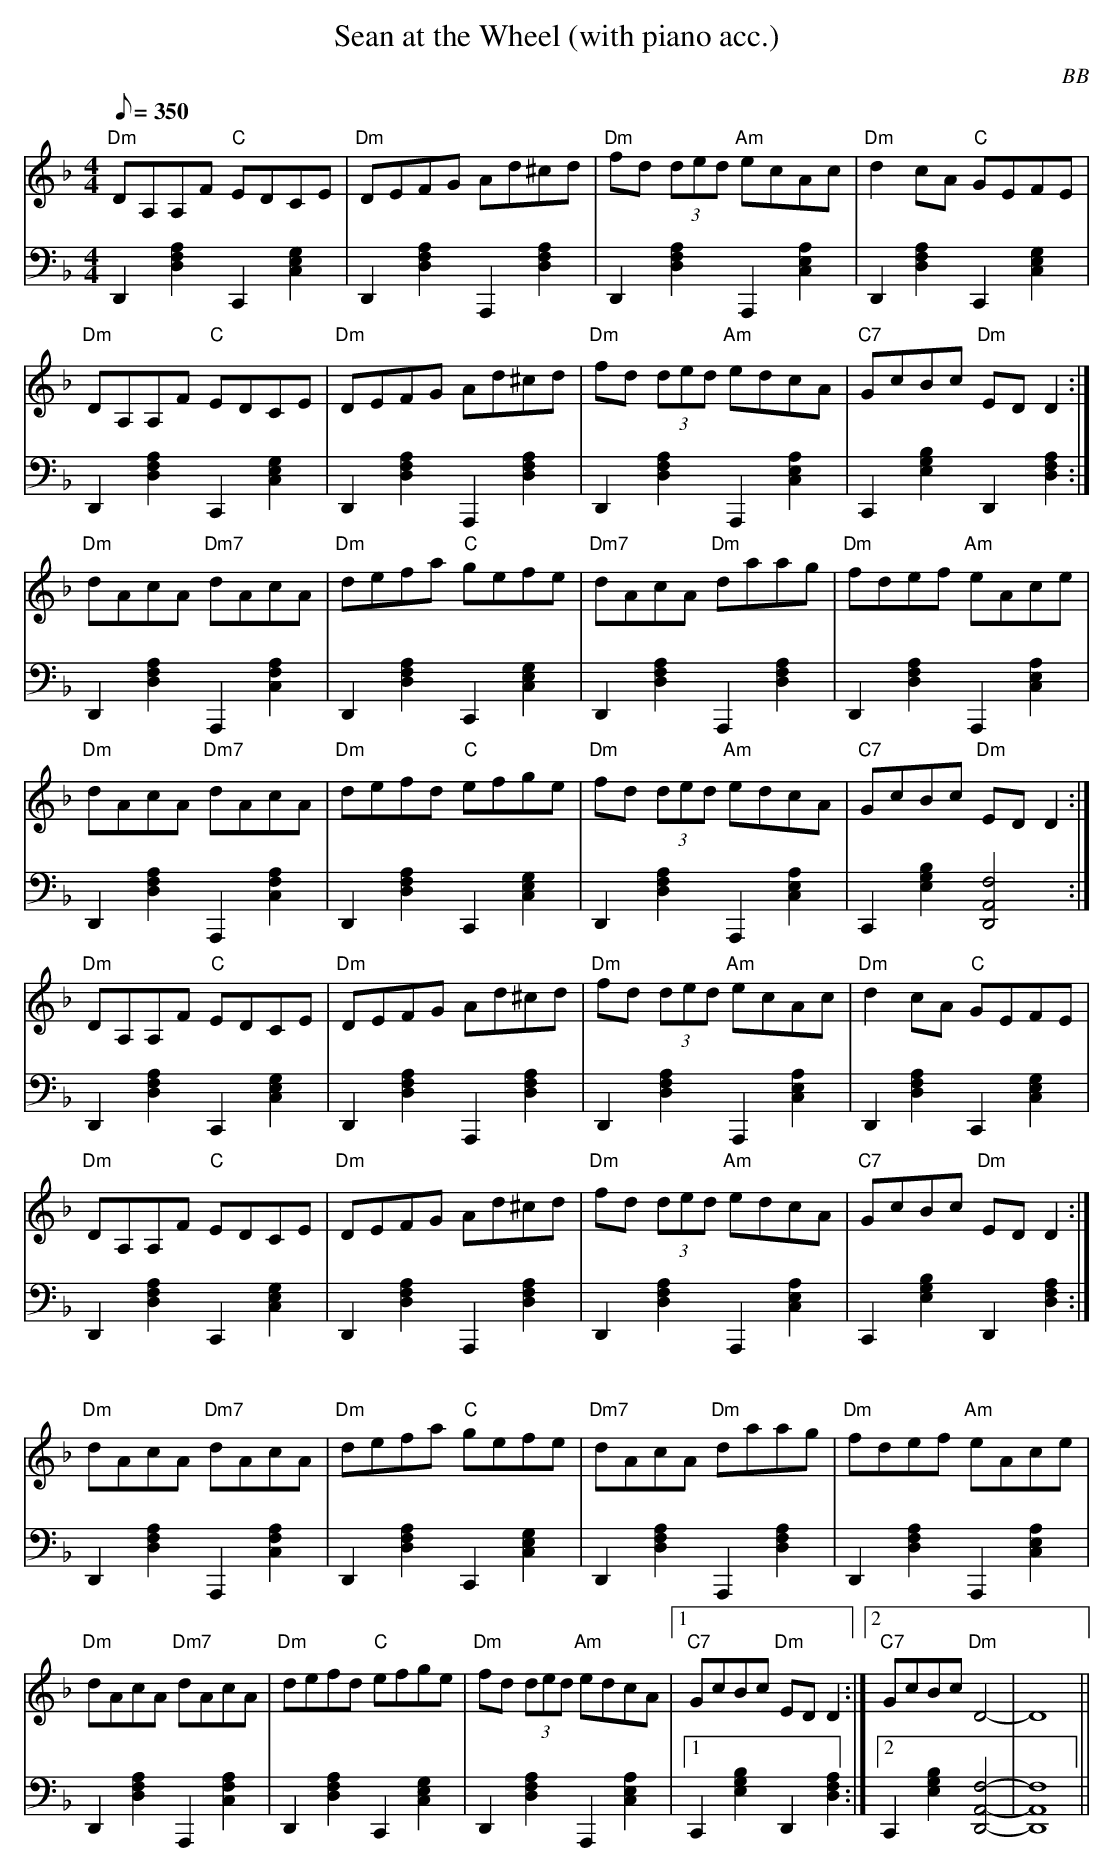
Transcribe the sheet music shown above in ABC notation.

X:1
T: Sean at the Wheel (with piano acc.)
C: BB
Q: 1/8=350
M: 4/4
L: 1/8
V: 1 program 1 110 %fiddle
V: 2 volume=70 clef=bass m=D program 1 00
K: Dm
[V:1] "Dm"DA,A,F "C"EDCE|"Dm"DEFG Ad^cd|"Dm"fd (3ded "Am"ecAc|"Dm"d2 cA "C"GEFE|
[V:2] D,2[A2D2F2]C,2[E2G2C2]|D,2[A2D2F2]A,,2[A2D2F2]|D,2[A2D2F2]A,,2[A2C2E2]|\
D,2[A2D2F2]C,2[E2G2C2]|
[V:1] "Dm"DA,A,F "C"EDCE|"Dm"DEFG Ad^cd|"Dm"fd (3ded "Am"edcA|"C7"GcBc "Dm"ED D2 :|
[V:2] D,2[A2D2F2]C,2[E2G2C2]|D,2[A2D2F2]A,,2[A2D2F2]|D,2[A2D2F2]A,,2[A2C2E2]|\
C,2[E2G2B2]D,2[A2D2F2]:|
[V:1] "Dm"dAcA "Dm7"dAcA|"Dm"defa "C"gefe|"Dm7"dAcA "Dm"daag|"Dm"fdef "Am"eAce|
[V:2] D,2[A2D2F2]A,,2[A2C2F2]|D,2[A2D2F2]C,2[E2G2C2]|D,2[A2D2F2]A,,2[A2D2F2]|\
D,2[A2D2F2]A,,2[A2C2E2]|
[V:1] "Dm"dAcA "Dm7"dAcA|"Dm"defd "C"efge|"Dm"fd (3ded "Am"edcA|"C7"GcBc "Dm"ED D2 :|
[V:2] D,2[A2D2F2]A,,2[A2C2F2]|D,2[A2D2F2]C,2[E2G2C2]|D,2[A2D2F2]A,,2[A2C2E2]|\
C,2[E2G2B2][D,4A,4F4] :|
[V:1] "Dm"DA,A,F "C"EDCE|"Dm"DEFG Ad^cd|"Dm"fd (3ded "Am"ecAc|"Dm"d2 cA "C"GEFE|
[V:2] D,2[A2D2F2]C,2[E2G2C2]|D,2[A2D2F2]A,,2[A2D2F2]|D,2[A2D2F2]A,,2[A2C2E2]|\
D,2[A2D2F2]C,2[E2G2C2]|
[V:1] "Dm"DA,A,F "C"EDCE|"Dm"DEFG Ad^cd|"Dm"fd (3ded "Am"edcA|"C7"GcBc "Dm"ED D2 :|
[V:2] D,2[A2D2F2]C,2[E2G2C2]|D,2[A2D2F2]A,,2[A2D2F2]|D,2[A2D2F2]A,,2[A2C2E2]|\
C,2[E2G2B2]D,2[A2D2F2]:|
[V:1] "Dm"dAcA "Dm7"dAcA|"Dm"defa "C"gefe|"Dm7"dAcA "Dm"daag|"Dm"fdef "Am"eAce|
[V:2] D,2[A2D2F2]A,,2[A2C2F2]|D,2[A2D2F2]C,2[E2G2C2]|D,2[A2D2F2]A,,2[A2D2F2]|\
D,2[A2D2F2]A,,2[A2C2E2]|
[V:1] "Dm"dAcA "Dm7"dAcA|"Dm"defd "C"efge|"Dm"fd (3ded "Am"edcA|1\
"C7"GcBc "Dm"ED D2 :|2 "C7"GcBc "Dm"D4-|D8||
[V:2] D,2[A2D2F2]A,,2[A2C2F2]|D,2[A2D2F2]C,2[E2G2C2]|D,2[A2D2F2]A,,2[A2C2E2]|1\
C,2[E2G2B2]D,2[A2D2F2]:|2 C,2[E2G2B2][D,4-A,4-F4-]|[D,8A,8F8]||
